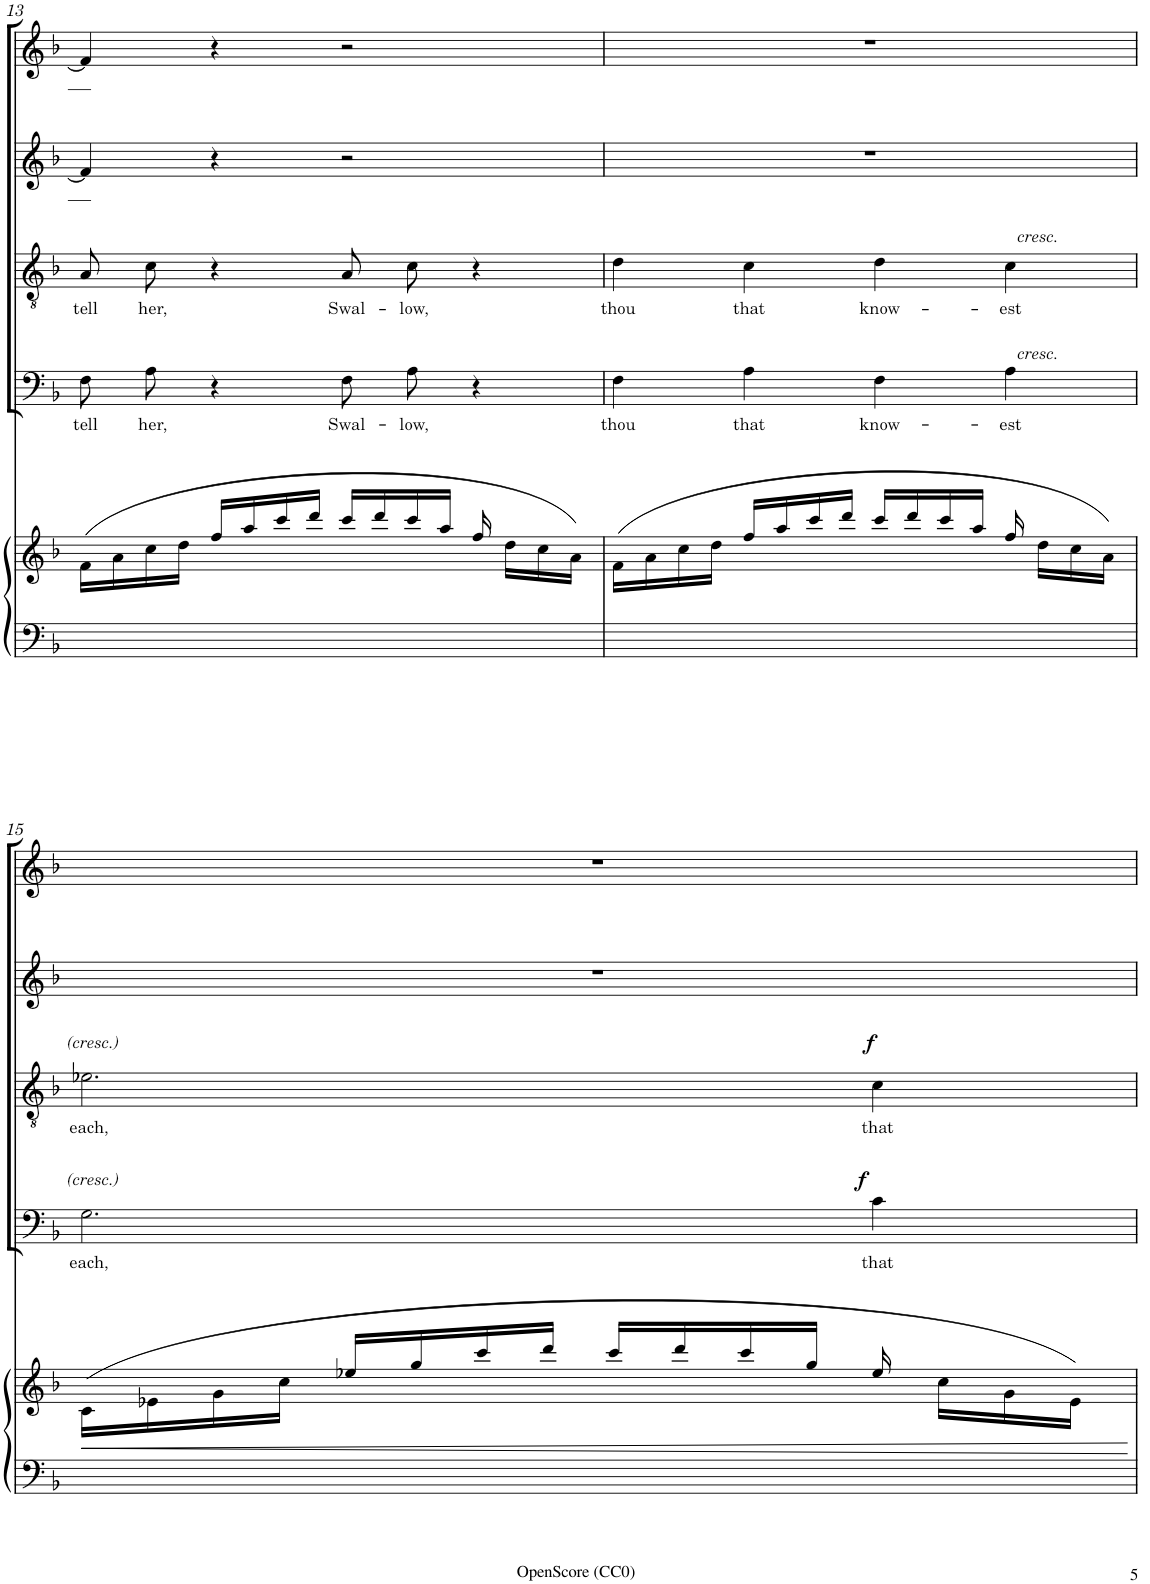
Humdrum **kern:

**kern	**kern	**dynam	**kern	**text	**dynam	**kern	**text	**dynam	**kern	**kern
*part5	*part5	*part5	*part4	*part4	*part4	*part3	*part3	*part3	*part2	*part1
*staff6	*staff5	*staff5/6	*staff4	*staff4	*staff4	*staff3	*staff3	*staff3	*staff2	*staff1
*I"Piano	*	*	*I"Bass	*	*	*I"Tenor	*	*	*I"Alto	*I"Soprano
*I'Pno	*	*	*	*	*	*	*	*	*	*
!!LO:PB:g=z
*clefF4	*clefG2	*	*clefF4	*	*	*clefGv2	*	*	*clefG2	*clefG2
*k[b-]	*k[b-]	*	*k[b-]	*	*	*k[b-]	*	*	*k[b-]	*k[b-]
*M4/4	*M4/4	*	*M4/4	*	*	*M4/4	*	*	*M4/4	*M4/4
*met(c)	*met(c)	*	*met(c)	*	*	*met(c)	*	*	*met(c)	*met(c)
=13	=13	=13	=13	=13	=13	=13	=13	=13	=13	=13
!	!	!	!	!LO:LY:b	!	!	!LO:LY:b	!	!	!
1ryy	(16f\LL	.	8F\L	tell	.	8A\L	tell	.	4f/]	4f/]
.	16a\	.	.	.	.	.	.	.	.	.
!	!	!	!	!LO:LY:b	!	!	!LO:LY:b	!	!	!
.	16cc\	.	8A\J	her,	.	8c\J	her,	.	.	.
.	16dd\JJ	.	.	.	.	.	.	.	.	.
.	16ff/LL	.	4r	.	.	4r	.	.	4r	4r
.	16aa/	.	.	.	.	.	.	.	.	.
.	16ccc/	.	.	.	.	.	.	.	.	.
.	16ddd/JJ	.	.	.	.	.	.	.	.	.
!	!	!	!	!LO:LY:b	!	!	!LO:LY:b	!	!	!
.	16ccc/LL	.	8F\L	Swal-	.	8A\L	Swal-	.	2r	2r
.	16ddd/	.	.	.	.	.	.	.	.	.
!	!	!	!	!LO:LY:b	!	!	!LO:LY:b	!	!	!
.	16ccc/	.	8A\J	-low,	.	8c\J	-low,	.	.	.
.	16aa/JJ	.	.	.	.	.	.	.	.	.
.	16ff/	.	4r	.	.	4r	.	.	.	.
.	16dd\LL	.	.	.	.	.	.	.	.	.
.	16cc\	.	.	.	.	.	.	.	.	.
.	16a\JJ)	.	.	.	.	.	.	.	.	.
=14	=14	=14	=14	=14	=14	=14	=14	=14	=14	=14
!	!	!	!	!LO:LY:b	!	!	!LO:LY:b	!	!	!
1ryy	(16f\LL	.	4F\	thou	.	4d\	thou	.	1r	1r
.	16a\	.	.	.	.	.	.	.	.	.
.	16cc\	.	.	.	.	.	.	.	.	.
.	16dd\JJ	.	.	.	.	.	.	.	.	.
!	!	!	!	!LO:LY:b	!	!	!LO:LY:b	!	!	!
.	16ff/LL	.	4A\	that	.	4c\	that	.	.	.
.	16aa/	.	.	.	.	.	.	.	.	.
.	16ccc/	.	.	.	.	.	.	.	.	.
.	16ddd/JJ	.	.	.	.	.	.	.	.	.
!	!	!	!	!LO:LY:b	!	!	!LO:LY:b	!	!	!
.	16ccc/LL	.	4F\	know-	.	4d\	know-	.	.	.
.	16ddd/	.	.	.	.	.	.	.	.	.
.	16ccc/	.	.	.	.	.	.	.	.	.
.	16aa/JJ	.	.	.	.	.	.	.	.	.
!	!	!	!	!	!	!LO:TX:a:i:t=cresc.	!	!	!	!
!	!	!	!LO:TX:a:i:t=cresc.	!	!	!	!	!	!	!
!	!	!	!	!LO:LY:b	!	!	!LO:LY:b	!	!	!
.	16ff/	.	4A\	-est	.	4c\	-est	.	.	.
.	16dd\LL	.	.	.	.	.	.	.	.	.
.	16cc\	.	.	.	.	.	.	.	.	.
.	16a\JJ)	.	.	.	.	.	.	.	.	.
!!LO:LB:g=z
=15	=15	=15	=15	=15	=15	=15	=15	=15	=15	=15
!	!	!LO:HP:b	!	!LO:LY:b	!	!	!LO:LY:b	!	!	!
1ryy	(16c\LL	<	2.G\	each,	.	2.e-X\	each,	.	1r	1r
.	16e-X\	.	.	.	.	.	.	.	.	.
.	16g\	.	.	.	.	.	.	.	.	.
.	16cc\JJ	.	.	.	.	.	.	.	.	.
.	16ee-X/LL	.	.	.	.	.	.	.	.	.
.	16gg/	.	.	.	.	.	.	.	.	.
.	16ccc/	.	.	.	.	.	.	.	.	.
.	16ddd/JJ	.	.	.	.	.	.	.	.	.
.	16ccc/LL	.	.	.	.	.	.	.	.	.
.	16ddd/	.	.	.	.	.	.	.	.	.
.	16ccc/	.	.	.	.	.	.	.	.	.
.	16gg/JJ	.	.	.	.	.	.	.	.	.
!	!	!	!	!LO:LY:b	!LO:DY:a	!	!LO:LY:b	!LO:DY:a	!	!
.	16ee-/	.	4c\	that	f	4c\	that	f	.	.
.	16cc\LL	.	.	.	.	.	.	.	.	.
.	16g\	.	.	.	.	.	.	.	.	.
.	16e-\JJ)	.	.	.	.	.	.	.	.	.
.	.	[	.	.	.	.	.	.	.	.
=	=	=	=	=	=	=	=	=	=	=
*-	*-	*-	*-	*-	*-	*-	*-	*-	*-	*-
